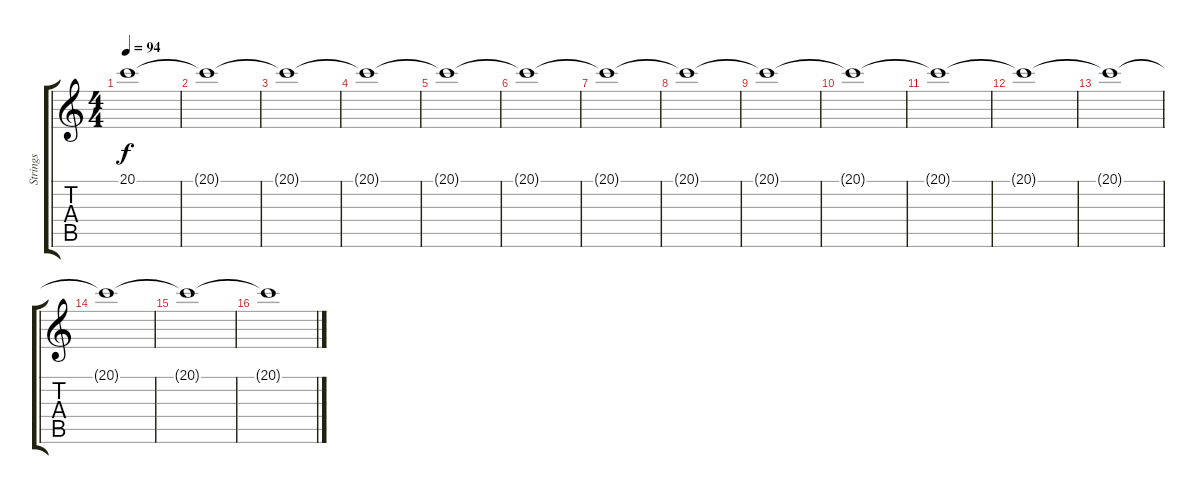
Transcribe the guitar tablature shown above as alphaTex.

\track ("Strings" "Strings") {instrument synthstrings2}
\staff {score tabs}
\tuning (E4 B3 G3 D3 A2 E2) {hide}
\ts (4 4)
\tempo 94
\clef g2
\ks c
20.1{t}.1{dy f} |
20.1{t}.1 |
20.1{t}.1 |
20.1{t}.1 |
20.1{t}.1 |
20.1{t}.1 |
20.1{t}.1 |
20.1{t}.1 |
20.1{t}.1 |
20.1{t}.1 |
20.1{t}.1 |
20.1{t}.1 |
20.1{t}.1 |
20.1{t}.1 |
20.1{t}.1 |
20.1{t}.1
